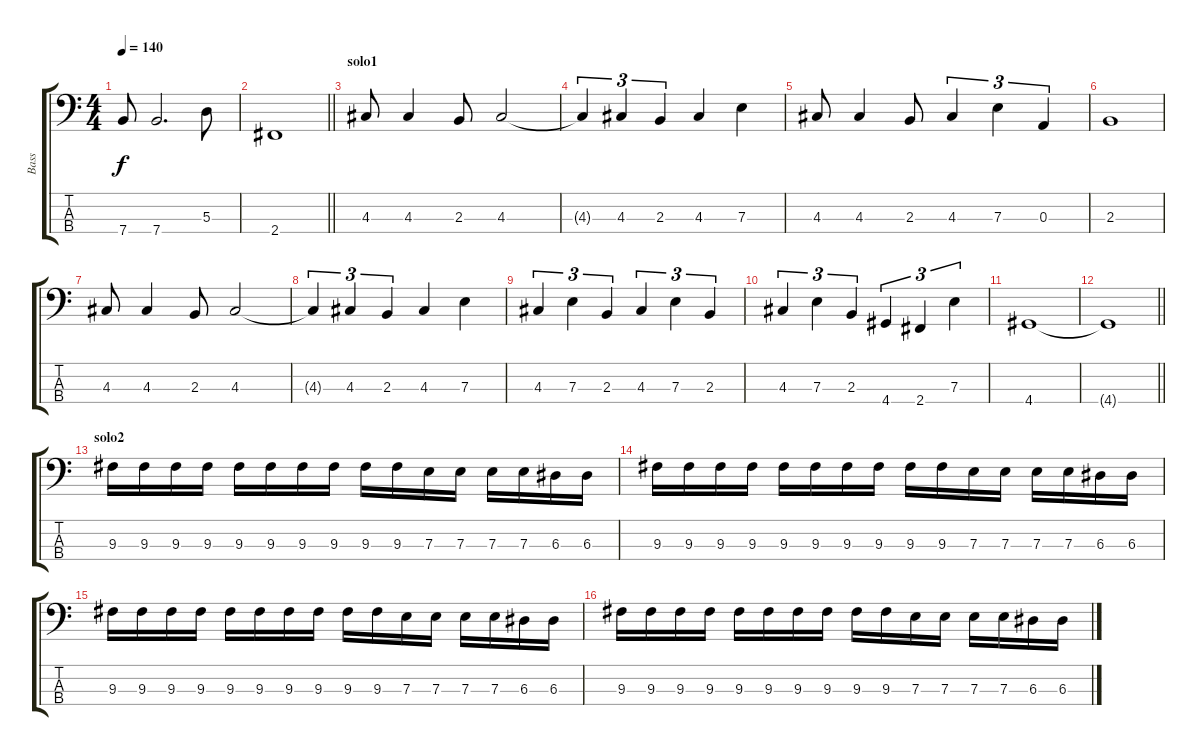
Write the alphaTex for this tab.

\track ("Bass" "Bass") {instrument electricbassfinger}
\staff {score tabs}
\tuning (G2 D2 A1 E1) {hide}
\ts (4 4)
\tempo 140
\clef f4
\ks c
7.4.8{dy f} 7.4.2{d} 5.3.8 |
\barLineRight lightlight
2.4.1 |
\section ("" "solo1")
4.3.8 4.3.4 2.3.8 4.3.2 |
4.3{t}.4{tu (3 2)} 4.3.4{tu (3 2)} 2.3.4{tu (3 2)} 4.3.4 7.3.4 |
4.3.8 4.3.4 2.3.8 4.3.4{tu (3 2)} 7.3.4{tu (3 2)} 0.3.4{tu (3 2)} |
2.3.1 |
4.3.8 4.3.4 2.3.8 4.3.2 |
4.3{t}.4{tu (3 2)} 4.3.4{tu (3 2)} 2.3.4{tu (3 2)} 4.3.4 7.3.4 |
4.3.4{tu (3 2)} 7.3.4{tu (3 2)} 2.3.4{tu (3 2)} 4.3.4{tu (3 2)} 7.3.4{tu (3 2)} 2.3.4{tu (3 2)} |
4.3.4{tu (3 2)} 7.3.4{tu (3 2)} 2.3.4{tu (3 2)} 4.4.4{tu (3 2)} 2.4.4{tu (3 2)} 7.3.4{tu (3 2)} |
4.4.1 |
\barLineRight lightlight
4.4{t}.1 |
\section ("" "solo2")
9.3.16 9.3.16 9.3.16 9.3.16 9.3.16 9.3.16 9.3.16 9.3.16 9.3.16 9.3.16 7.3.16 7.3.16 7.3.16 7.3.16 6.3.16 6.3.16 |
9.3.16 9.3.16 9.3.16 9.3.16 9.3.16 9.3.16 9.3.16 9.3.16 9.3.16 9.3.16 7.3.16 7.3.16 7.3.16 7.3.16 6.3.16 6.3.16 |
9.3.16 9.3.16 9.3.16 9.3.16 9.3.16 9.3.16 9.3.16 9.3.16 9.3.16 9.3.16 7.3.16 7.3.16 7.3.16 7.3.16 6.3.16 6.3.16 |
9.3.16 9.3.16 9.3.16 9.3.16 9.3.16 9.3.16 9.3.16 9.3.16 9.3.16 9.3.16 7.3.16 7.3.16 7.3.16 7.3.16 6.3.16 6.3.16
